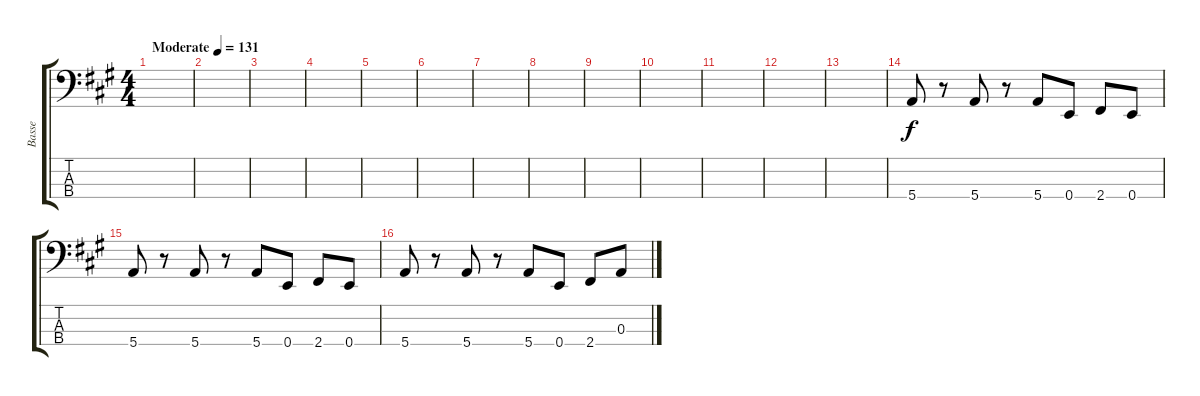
\track ("Basse" "Basse") {instrument electricbassfinger}
\staff {score tabs}
\tuning (G2 D2 A1 E1) {hide}
\ts (4 4)
\tempo (131 "Moderate")
\clef f4
\ks a
|
|
|
|
|
|
|
|
|
|
|
|
|
5.4.8 r.8 5.4.8 r.8 5.4.8 0.4.8 2.4.8 0.4.8 |
5.4.8 r.8 5.4.8 r.8 5.4.8 0.4.8 2.4.8 0.4.8 |
5.4.8 r.8 5.4.8 r.8 5.4.8 0.4.8 2.4.8 0.3.8
